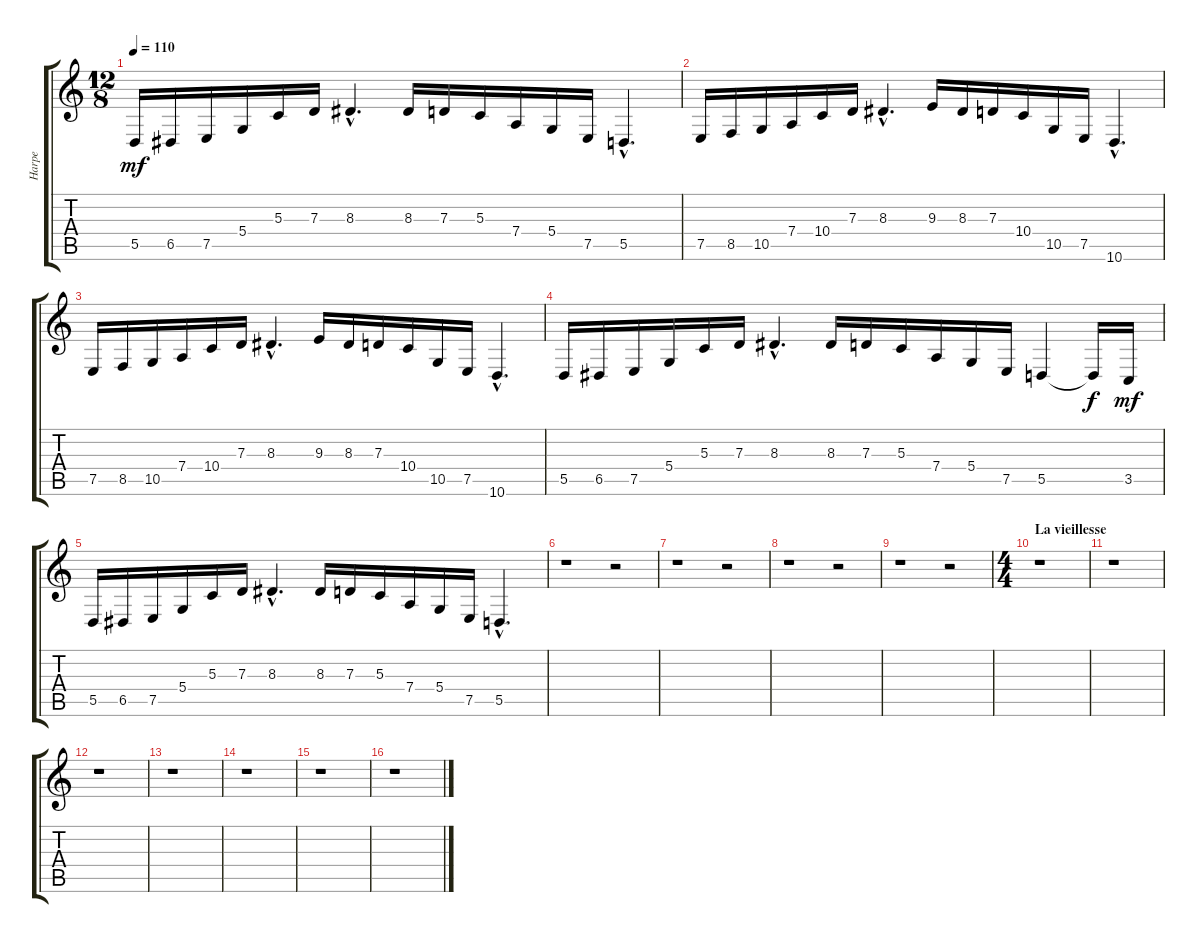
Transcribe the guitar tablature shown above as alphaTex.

\track ("Harpe" "Harpe") {instrument orchestralharp}
\staff {score tabs}
\tuning (E4 B3 G3 D3 A2 E2) {hide}
\ts (12 8)
\tempo 110
\clef g2
\ks c
5.5.16{dy mf} 6.5.16 7.5.16 5.4.16 5.3.16 7.3.16 8.3{hac}.4{d} 8.3.16 7.3.16 5.3.16 7.4.16 5.4.16 7.5.16 5.5{hac}.4{d} |
7.5.16 8.5.16 10.5.16 7.4.16 10.4.16 7.3.16 8.3{hac}.4{d} 9.3.16 8.3.16 7.3.16 10.4.16 10.5.16 7.5.16 10.6{hac}.4{d} |
7.5.16 8.5.16 10.5.16 7.4.16 10.4.16 7.3.16 8.3{hac}.4{d} 9.3.16 8.3.16 7.3.16 10.4.16 10.5.16 7.5.16 10.6{hac}.4{d} |
5.5.16 6.5.16 7.5.16 5.4.16 5.3.16 7.3.16 8.3{hac}.4{d} 8.3.16 7.3.16 5.3.16 7.4.16 5.4.16 7.5.16 5.5.4 5.5{t}.16{dy f} 3.5.16{dy mf} |
5.5.16 6.5.16 7.5.16 5.4.16 5.3.16 7.3.16 8.3{hac}.4{d} 8.3.16 7.3.16 5.3.16 7.4.16 5.4.16 7.5.16 5.5{hac}.4{d} |
r.1 r.2 |
r.1 r.2 |
r.1 r.2 |
r.1 r.2 |
\ts (4 4)
\section ("" "La vieillesse")
r.1 |
r.1 |
r.1 |
r.1 |
r.1 |
r.1 |
r.1
